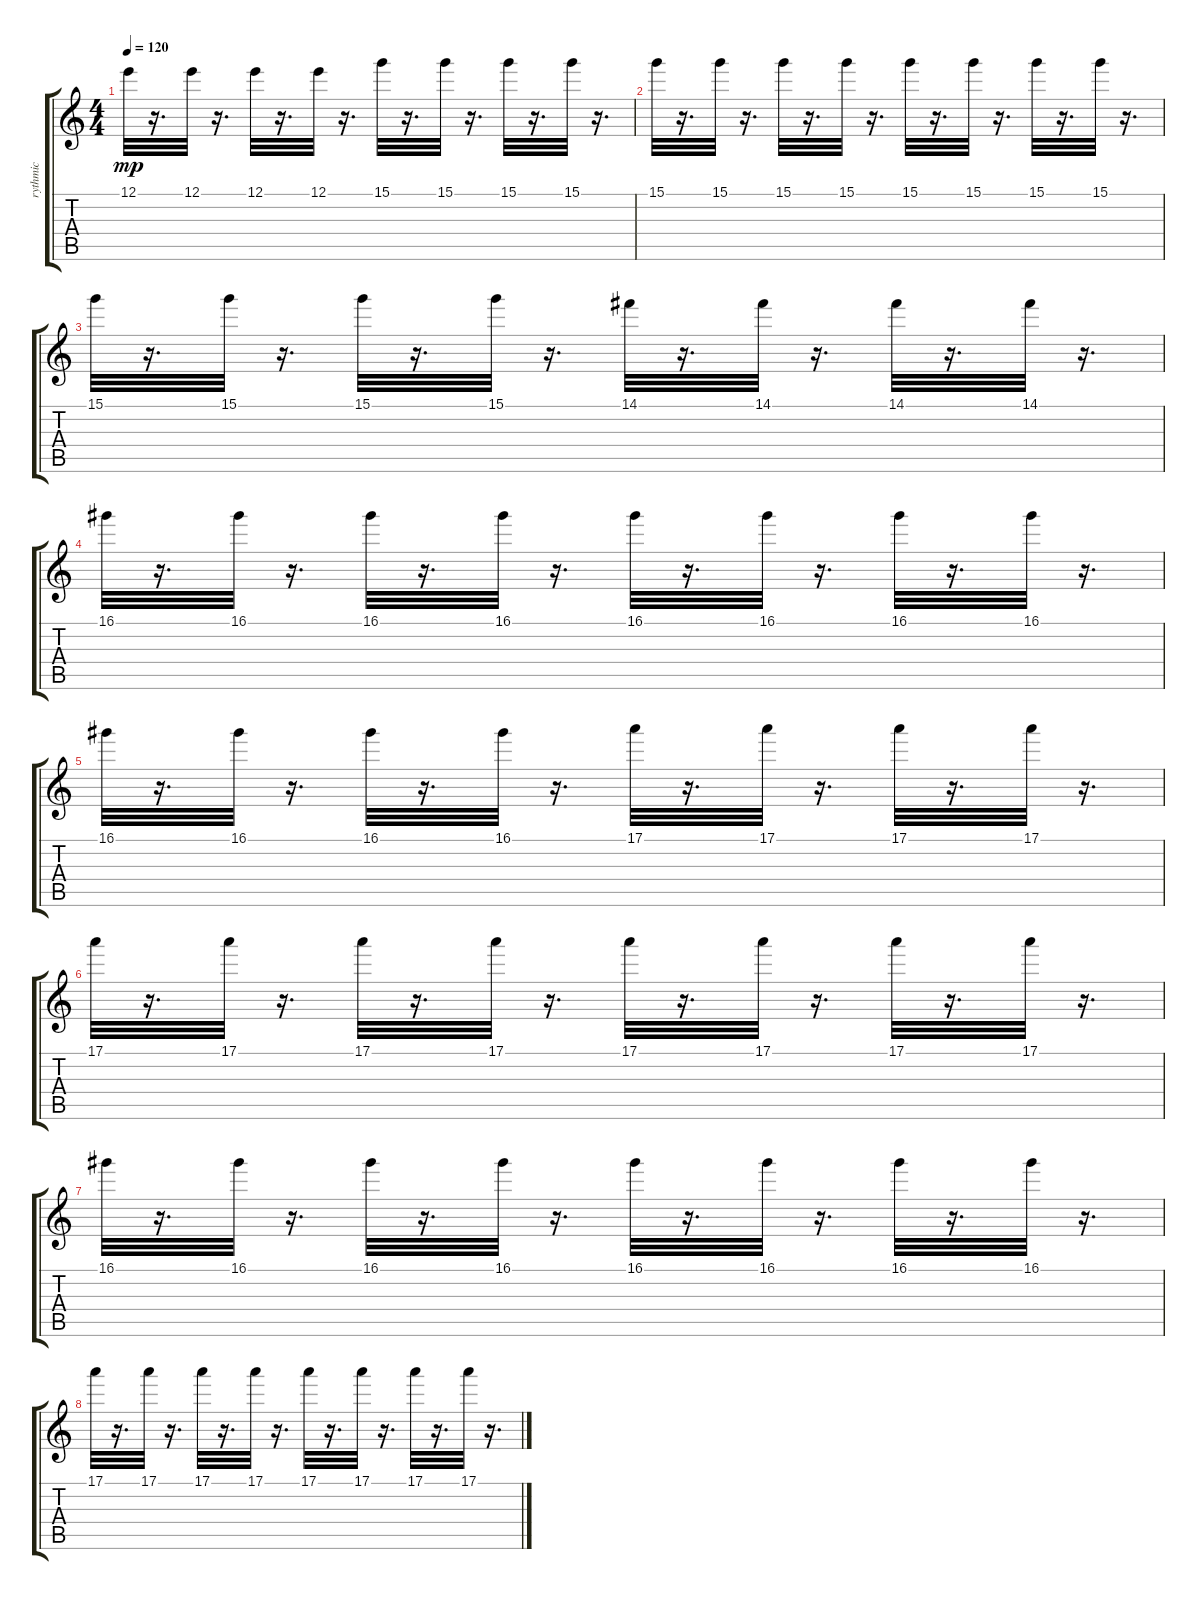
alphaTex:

\track ("rythmic" "rythmic") {instrument banjo}
\staff {score tabs}
\tuning (E4 B3 G3 D3 A2 E2) {hide}
\displaytranspose 12
\ts (4 4)
\tempo 120
\clef g2
\ks c
12.1.32{dy mp} r.16{d} 12.1.32 r.16{d} 12.1.32 r.16{d} 12.1.32 r.16{d} 15.1.32 r.16{d} 15.1.32 r.16{d} 15.1.32 r.16{d} 15.1.32 r.16{d} |
15.1.32 r.16{d} 15.1.32 r.16{d} 15.1.32 r.16{d} 15.1.32 r.16{d} 15.1.32 r.16{d} 15.1.32 r.16{d} 15.1.32 r.16{d} 15.1.32 r.16{d} |
15.1.32 r.16{d} 15.1.32 r.16{d} 15.1.32 r.16{d} 15.1.32 r.16{d} 14.1.32 r.16{d} 14.1.32 r.16{d} 14.1.32 r.16{d} 14.1.32 r.16{d} |
16.1.32 r.16{d} 16.1.32 r.16{d} 16.1.32 r.16{d} 16.1.32 r.16{d} 16.1.32 r.16{d} 16.1.32 r.16{d} 16.1.32 r.16{d} 16.1.32 r.16{d} |
16.1.32 r.16{d} 16.1.32 r.16{d} 16.1.32 r.16{d} 16.1.32 r.16{d} 17.1.32 r.16{d} 17.1.32 r.16{d} 17.1.32 r.16{d} 17.1.32 r.16{d} |
17.1.32 r.16{d} 17.1.32 r.16{d} 17.1.32 r.16{d} 17.1.32 r.16{d} 17.1.32 r.16{d} 17.1.32 r.16{d} 17.1.32 r.16{d} 17.1.32 r.16{d} |
16.1.32 r.16{d} 16.1.32 r.16{d} 16.1.32 r.16{d} 16.1.32 r.16{d} 16.1.32 r.16{d} 16.1.32 r.16{d} 16.1.32 r.16{d} 16.1.32 r.16{d} |
17.1.32 r.16{d} 17.1.32 r.16{d} 17.1.32 r.16{d} 17.1.32 r.16{d} 17.1.32 r.16{d} 17.1.32 r.16{d} 17.1.32 r.16{d} 17.1.32 r.16{d}
